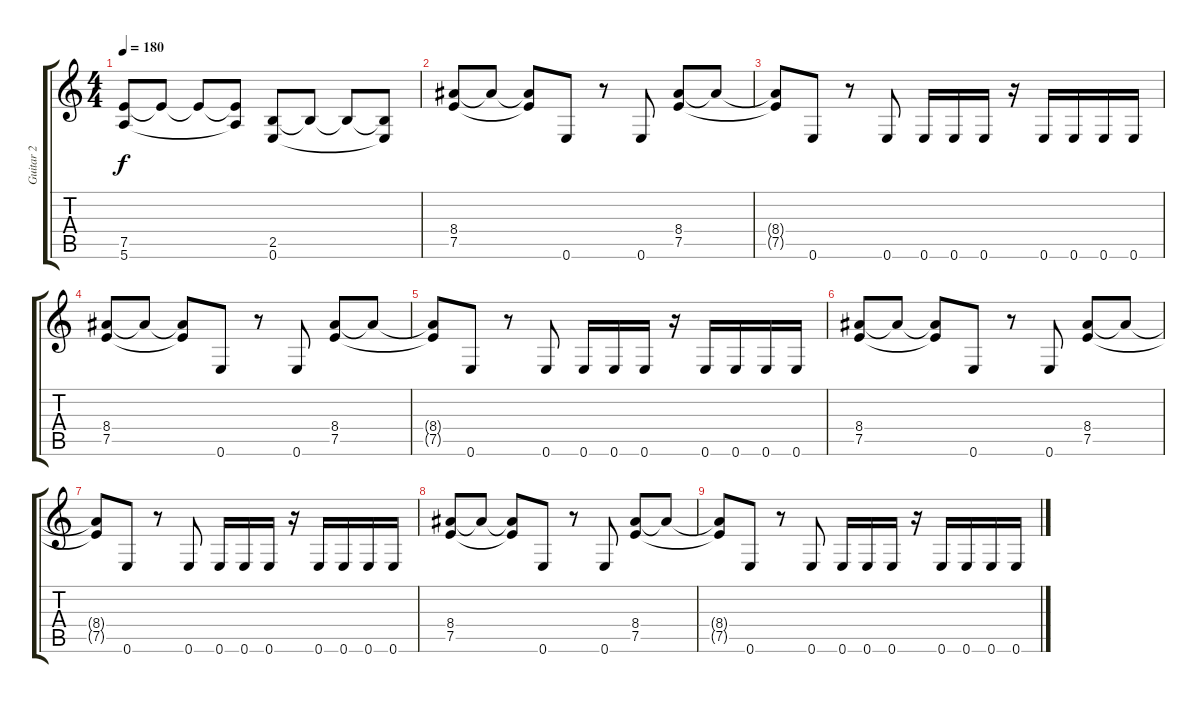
\track ("Guitar 2" "Guitar 2") {instrument distortionguitar}
\staff {score tabs}
\tuning (E4 B3 G3 D3 A2 E2) {hide}
\ts (4 4)
\tempo 180
\clef g2
\ks c
(7.5 5.6).8{dy f} 7.5{t}.8 7.5{t}.8 (7.5{t} 5.6{t}).8 (2.5 0.6).8 2.5{t}.8 2.5{t}.8 (2.5{t} 0.6{t}).8 |
(8.4 7.5).8 8.4{t}.8 (8.4{t} 7.5{t}).8 0.6.8 r.8 0.6.8 (8.4 7.5).8 8.4{t}.8 |
(8.4{t} 7.5{t}).8 0.6.8 r.8 0.6.8 0.6.16 0.6.16 0.6.16 r.16 0.6.16 0.6.16 0.6.16 0.6.16 |
(8.4 7.5).8 8.4{t}.8 (8.4{t} 7.5{t}).8 0.6.8 r.8 0.6.8 (8.4 7.5).8 8.4{t}.8 |
(8.4{t} 7.5{t}).8 0.6.8 r.8 0.6.8 0.6.16 0.6.16 0.6.16 r.16 0.6.16 0.6.16 0.6.16 0.6.16 |
(8.4 7.5).8 8.4{t}.8 (8.4{t} 7.5{t}).8 0.6.8 r.8 0.6.8 (8.4 7.5).8 8.4{t}.8 |
(8.4{t} 7.5{t}).8 0.6.8 r.8 0.6.8 0.6.16 0.6.16 0.6.16 r.16 0.6.16 0.6.16 0.6.16 0.6.16 |
(8.4 7.5).8 8.4{t}.8 (8.4{t} 7.5{t}).8 0.6.8 r.8 0.6.8 (8.4 7.5).8 8.4{t}.8 |
(8.4{t} 7.5{t}).8 0.6.8 r.8 0.6.8 0.6.16 0.6.16 0.6.16 r.16 0.6.16 0.6.16 0.6.16 0.6.16
